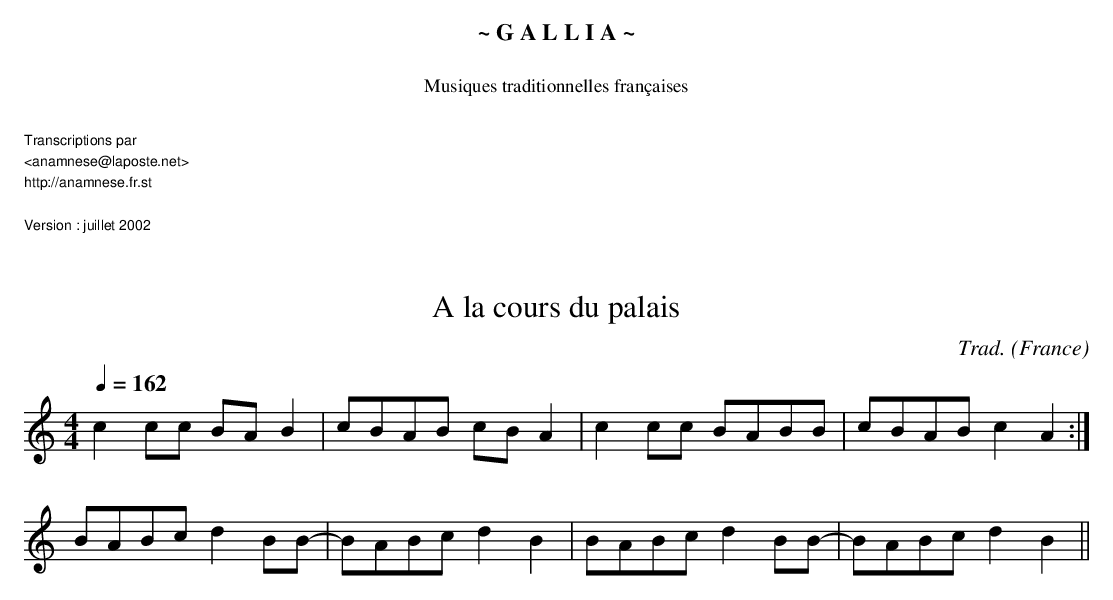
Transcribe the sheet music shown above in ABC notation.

X:1
T:A la cours du palais
C:Trad.
O:France
M:4/4
L:1/8
Q:1/4=162
K:C
c2cc BAB2 | cBAB cBA2 | c2cc BABB | cBAB c2A2 :|
BABc d2BB-| BABc d2B2 | BABc d2BB-| BABc d2B2 ||
